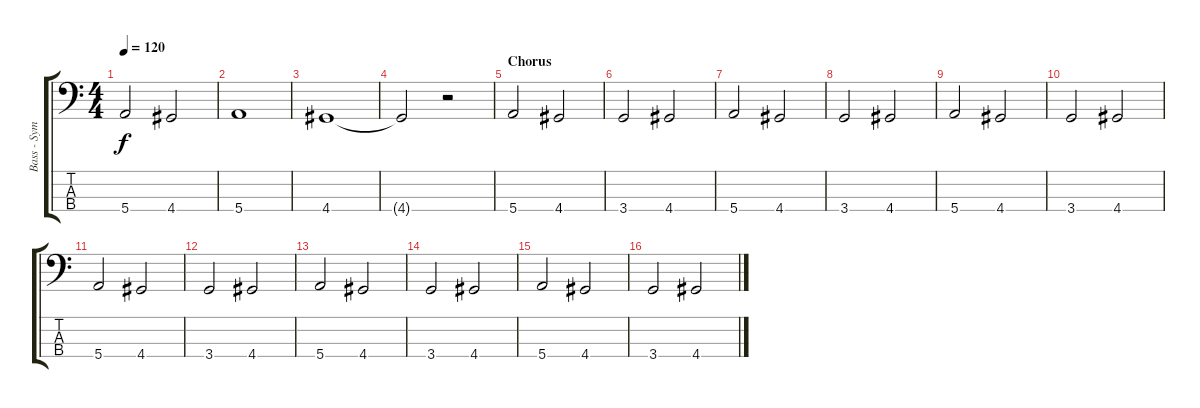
\track ("Bass - Sym" "Bass - Sym") {instrument electricbasspick}
\staff {score tabs}
\tuning (G2 D2 A1 E1) {hide}
\ts (4 4)
\tempo 120
\clef f4
\ks c
5.4.2{dy f} 4.4.2 |
5.4.1 |
4.4.1 |
4.4{t}.2 r.2 |
\section ("" "Chorus")
5.4.2 4.4.2 |
3.4.2 4.4.2 |
5.4.2 4.4.2 |
3.4.2 4.4.2 |
5.4.2 4.4.2 |
3.4.2 4.4.2 |
5.4.2 4.4.2 |
3.4.2 4.4.2 |
5.4.2 4.4.2 |
3.4.2 4.4.2 |
5.4.2 4.4.2 |
3.4.2 4.4.2
